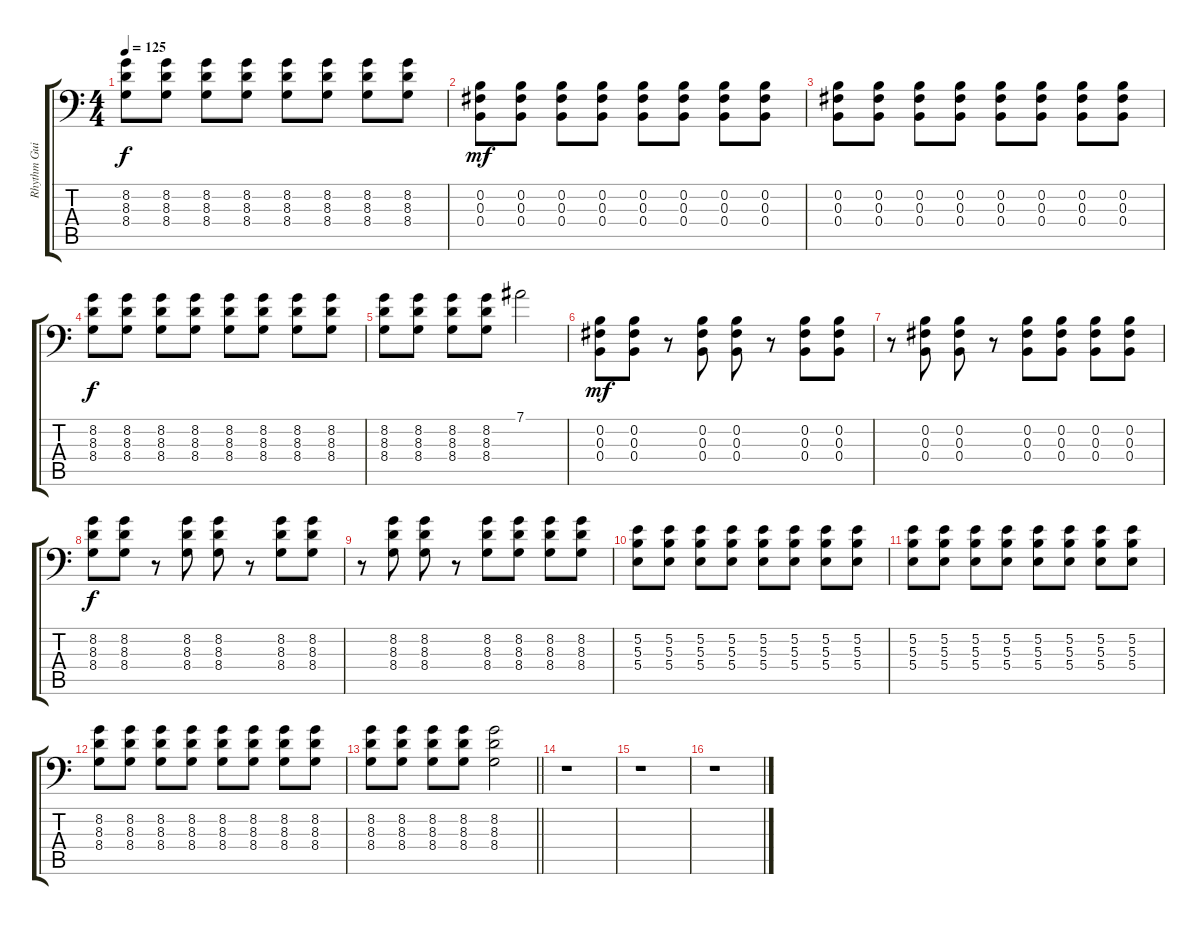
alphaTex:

\track ("Rhythm Guitar" "Rhythm Gui") {instrument distortionguitar}
\staff {score tabs}
\tuning (Eb3 B2 Gb2 B1 Gb1 B0) {hide}
\ts (4 4)
\tempo 125
\clef f4
\ks c
(8.2 8.3 8.4).8{dy f} (8.2 8.3 8.4).8 (8.2 8.3 8.4).8 (8.2 8.3 8.4).8 (8.2 8.3 8.4).8 (8.2 8.3 8.4).8 (8.2 8.3 8.4).8 (8.2 8.3 8.4).8 |
(0.2 0.3 0.4).8{dy mf} (0.2 0.3 0.4).8 (0.2 0.3 0.4).8 (0.2 0.3 0.4).8 (0.2 0.3 0.4).8 (0.2 0.3 0.4).8 (0.2 0.3 0.4).8 (0.2 0.3 0.4).8 |
(0.2 0.3 0.4).8 (0.2 0.3 0.4).8 (0.2 0.3 0.4).8 (0.2 0.3 0.4).8 (0.2 0.3 0.4).8 (0.2 0.3 0.4).8 (0.2 0.3 0.4).8 (0.2 0.3 0.4).8 |
(8.2 8.3 8.4).8{dy f} (8.2 8.3 8.4).8 (8.2 8.3 8.4).8 (8.2 8.3 8.4).8 (8.2 8.3 8.4).8 (8.2 8.3 8.4).8 (8.2 8.3 8.4).8 (8.2 8.3 8.4).8 |
(8.2 8.3 8.4).8 (8.2 8.3 8.4).8 (8.2 8.3 8.4).8 (8.2 8.3 8.4).8 7.1.2 |
(0.2 0.3 0.4).8{dy mf} (0.2 0.3 0.4).8 r.8 (0.2 0.3 0.4).8 (0.2 0.3 0.4).8 r.8 (0.2 0.3 0.4).8 (0.2 0.3 0.4).8 |
r.8 (0.2 0.3 0.4).8 (0.2 0.3 0.4).8 r.8 (0.2 0.3 0.4).8 (0.2 0.3 0.4).8 (0.2 0.3 0.4).8 (0.2 0.3 0.4).8 |
(8.2 8.3 8.4).8{dy f} (8.2 8.3 8.4).8 r.8 (8.2 8.3 8.4).8 (8.2 8.3 8.4).8 r.8 (8.2 8.3 8.4).8 (8.2 8.3 8.4).8 |
r.8 (8.2 8.3 8.4).8 (8.2 8.3 8.4).8 r.8 (8.2 8.3 8.4).8 (8.2 8.3 8.4).8 (8.2 8.3 8.4).8 (8.2 8.3 8.4).8 |
(5.2 5.3 5.4).8 (5.2 5.3 5.4).8 (5.2 5.3 5.4).8 (5.2 5.3 5.4).8 (5.2 5.3 5.4).8 (5.2 5.3 5.4).8 (5.2 5.3 5.4).8 (5.2 5.3 5.4).8 |
(5.2 5.3 5.4).8 (5.2 5.3 5.4).8 (5.2 5.3 5.4).8 (5.2 5.3 5.4).8 (5.2 5.3 5.4).8 (5.2 5.3 5.4).8 (5.2 5.3 5.4).8 (5.2 5.3 5.4).8 |
(8.2 8.3 8.4).8 (8.2 8.3 8.4).8 (8.2 8.3 8.4).8 (8.2 8.3 8.4).8 (8.2 8.3 8.4).8 (8.2 8.3 8.4).8 (8.2 8.3 8.4).8 (8.2 8.3 8.4).8 |
\barLineRight lightlight
(8.2 8.3 8.4).8 (8.2 8.3 8.4).8 (8.2 8.3 8.4).8 (8.2 8.3 8.4).8 (8.2 8.3 8.4).2 |
r.1 |
r.1 |
r.1
